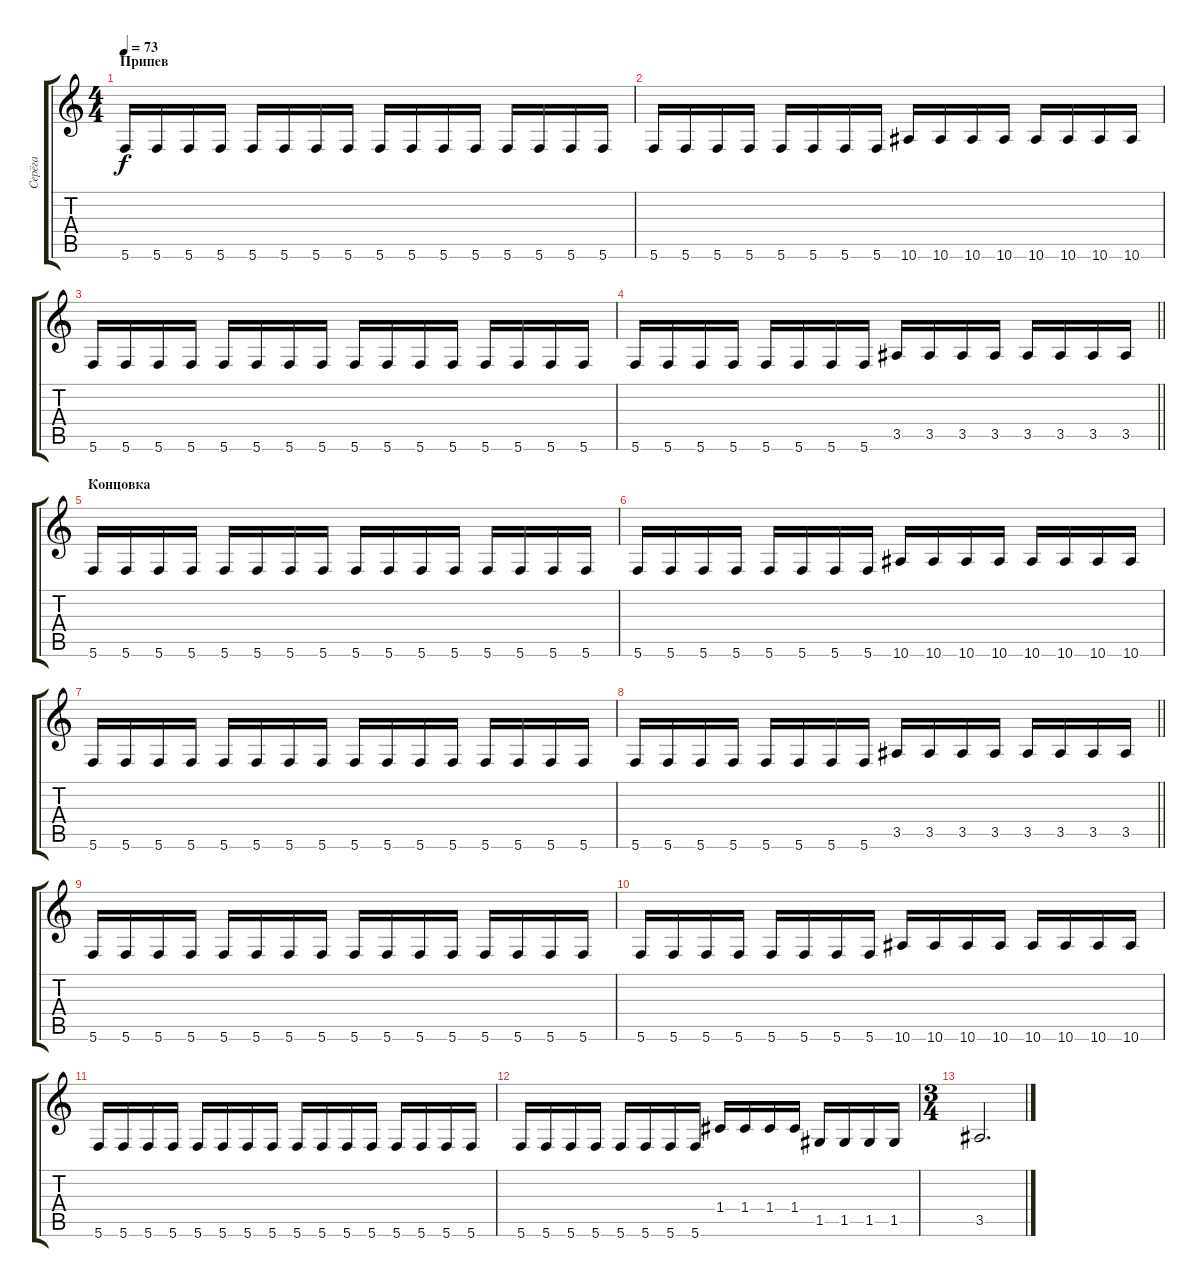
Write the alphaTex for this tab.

\track ("Серёга" "Серёга") {instrument electricbassfinger}
\staff {score tabs}
\tuning (D4 A3 F3 C3 G2 C2) {hide}
\ts (4 4)
\section ("" "Припев")
\tempo 73
\clef g2
\ks c
5.6.16{dy f} 5.6.16 5.6.16 5.6.16 5.6.16 5.6.16 5.6.16 5.6.16 5.6.16 5.6.16 5.6.16 5.6.16 5.6.16 5.6.16 5.6.16 5.6.16 |
5.6.16 5.6.16 5.6.16 5.6.16 5.6.16 5.6.16 5.6.16 5.6.16 10.6.16 10.6.16 10.6.16 10.6.16 10.6.16 10.6.16 10.6.16 10.6.16 |
5.6.16 5.6.16 5.6.16 5.6.16 5.6.16 5.6.16 5.6.16 5.6.16 5.6.16 5.6.16 5.6.16 5.6.16 5.6.16 5.6.16 5.6.16 5.6.16 |
\barLineRight lightlight
5.6.16 5.6.16 5.6.16 5.6.16 5.6.16 5.6.16 5.6.16 5.6.16 3.5.16 3.5.16 3.5.16 3.5.16 3.5.16 3.5.16 3.5.16 3.5.16 |
\section ("" "Концовка")
5.6.16 5.6.16 5.6.16 5.6.16 5.6.16 5.6.16 5.6.16 5.6.16 5.6.16 5.6.16 5.6.16 5.6.16 5.6.16 5.6.16 5.6.16 5.6.16 |
5.6.16 5.6.16 5.6.16 5.6.16 5.6.16 5.6.16 5.6.16 5.6.16 10.6.16 10.6.16 10.6.16 10.6.16 10.6.16 10.6.16 10.6.16 10.6.16 |
5.6.16 5.6.16 5.6.16 5.6.16 5.6.16 5.6.16 5.6.16 5.6.16 5.6.16 5.6.16 5.6.16 5.6.16 5.6.16 5.6.16 5.6.16 5.6.16 |
\barLineRight lightlight
5.6.16 5.6.16 5.6.16 5.6.16 5.6.16 5.6.16 5.6.16 5.6.16 3.5.16 3.5.16 3.5.16 3.5.16 3.5.16 3.5.16 3.5.16 3.5.16 |
5.6.16 5.6.16 5.6.16 5.6.16 5.6.16 5.6.16 5.6.16 5.6.16 5.6.16 5.6.16 5.6.16 5.6.16 5.6.16 5.6.16 5.6.16 5.6.16 |
5.6.16 5.6.16 5.6.16 5.6.16 5.6.16 5.6.16 5.6.16 5.6.16 10.6.16 10.6.16 10.6.16 10.6.16 10.6.16 10.6.16 10.6.16 10.6.16 |
5.6.16 5.6.16 5.6.16 5.6.16 5.6.16 5.6.16 5.6.16 5.6.16 5.6.16 5.6.16 5.6.16 5.6.16 5.6.16 5.6.16 5.6.16 5.6.16 |
5.6.16 5.6.16 5.6.16 5.6.16 5.6.16 5.6.16 5.6.16 5.6.16 1.4.16 1.4.16 1.4.16 1.4.16 1.5.16 1.5.16 1.5.16 1.5.16 |
\ts (3 4)
3.5.2{d}
